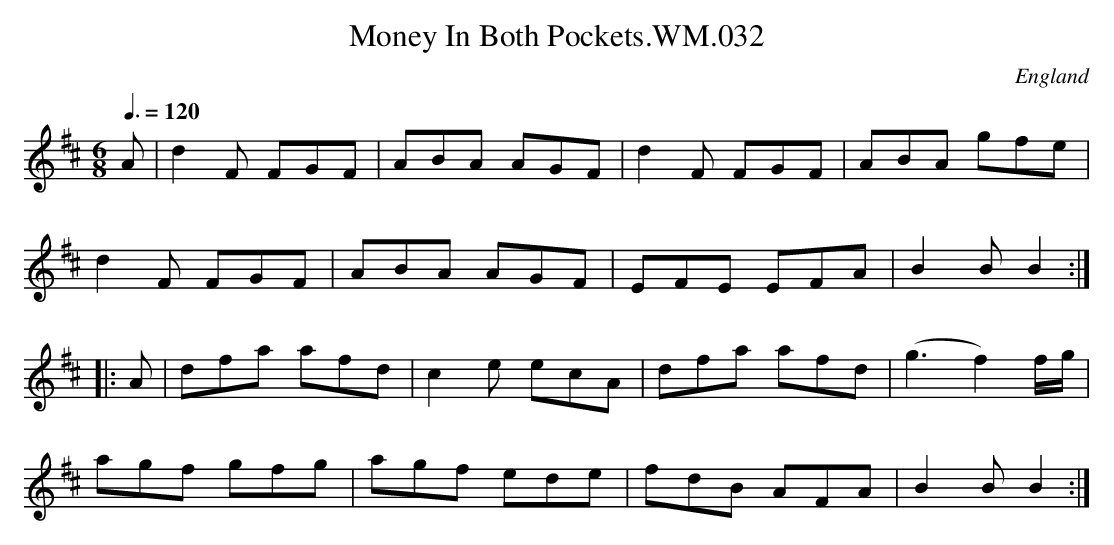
X:1
T:Money In Both Pockets.WM.032
L:1/8
M:6/8
O:England
Q:3/8=120
K:D
A|d2F FGF|ABA AGF|d2F FGF|ABA gfe|!
d2F FGF|ABA AGF|EFE EFA|B2BB2:|!
|:A|dfa afd|c2e ecA|dfa afd|(g3f2) f/g/|!
agf gfg|agf ede|fdB AFA|B2BB2:|
